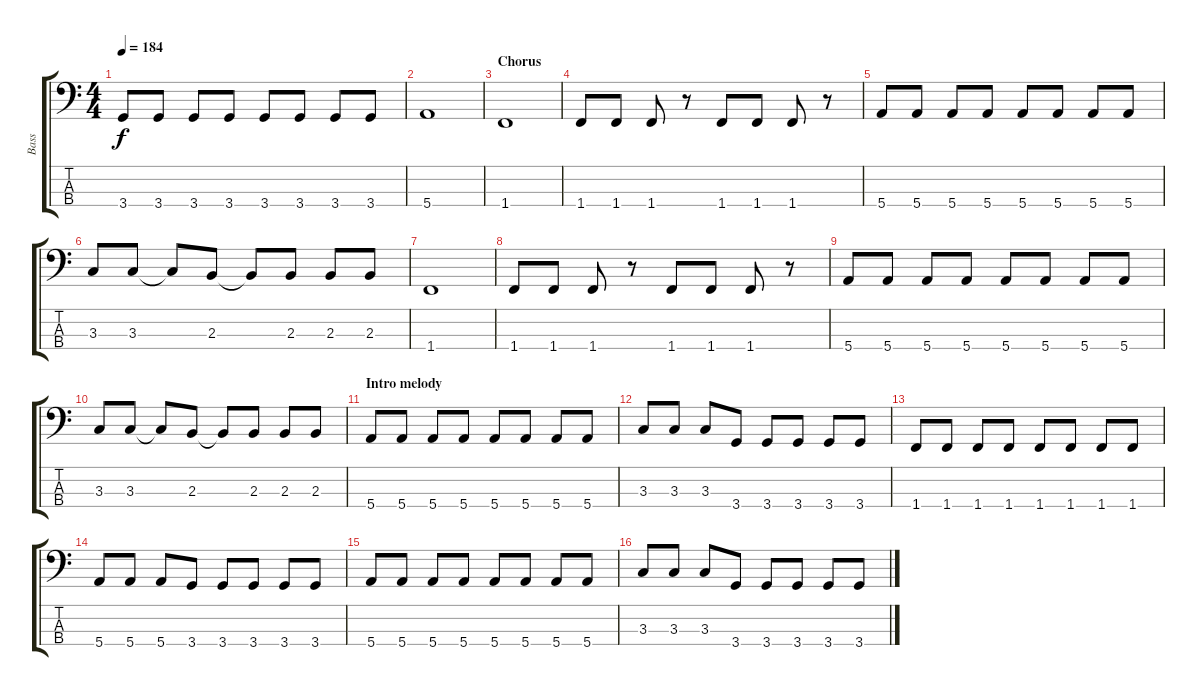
\track ("Bass" "Bass") {instrument electricbasspick}
\staff {score tabs}
\tuning (G2 D2 A1 E1) {hide}
\ts (4 4)
\tempo 184
\clef f4
\ks c
3.4.8{dy f} 3.4.8 3.4.8 3.4.8 3.4.8 3.4.8 3.4.8 3.4.8 |
5.4.1 |
\section ("" "Chorus")
1.4.1 |
1.4.8 1.4.8 1.4.8 r.8 1.4.8 1.4.8 1.4.8 r.8 |
5.4.8 5.4.8 5.4.8 5.4.8 5.4.8 5.4.8 5.4.8 5.4.8 |
3.3.8 3.3.8 3.3{t}.8 2.3.8 2.3{t}.8 2.3.8 2.3.8 2.3.8 |
1.4.1 |
1.4.8 1.4.8 1.4.8 r.8 1.4.8 1.4.8 1.4.8 r.8 |
5.4.8 5.4.8 5.4.8 5.4.8 5.4.8 5.4.8 5.4.8 5.4.8 |
3.3.8 3.3.8 3.3{t}.8 2.3.8 2.3{t}.8 2.3.8 2.3.8 2.3.8 |
\section ("" "Intro melody")
5.4.8 5.4.8 5.4.8 5.4.8 5.4.8 5.4.8 5.4.8 5.4.8 |
3.3.8 3.3.8 3.3.8 3.4.8 3.4.8 3.4.8 3.4.8 3.4.8 |
1.4.8 1.4.8 1.4.8 1.4.8 1.4.8 1.4.8 1.4.8 1.4.8 |
5.4.8 5.4.8 5.4.8 3.4.8 3.4.8 3.4.8 3.4.8 3.4.8 |
5.4.8 5.4.8 5.4.8 5.4.8 5.4.8 5.4.8 5.4.8 5.4.8 |
3.3.8 3.3.8 3.3.8 3.4.8 3.4.8 3.4.8 3.4.8 3.4.8
